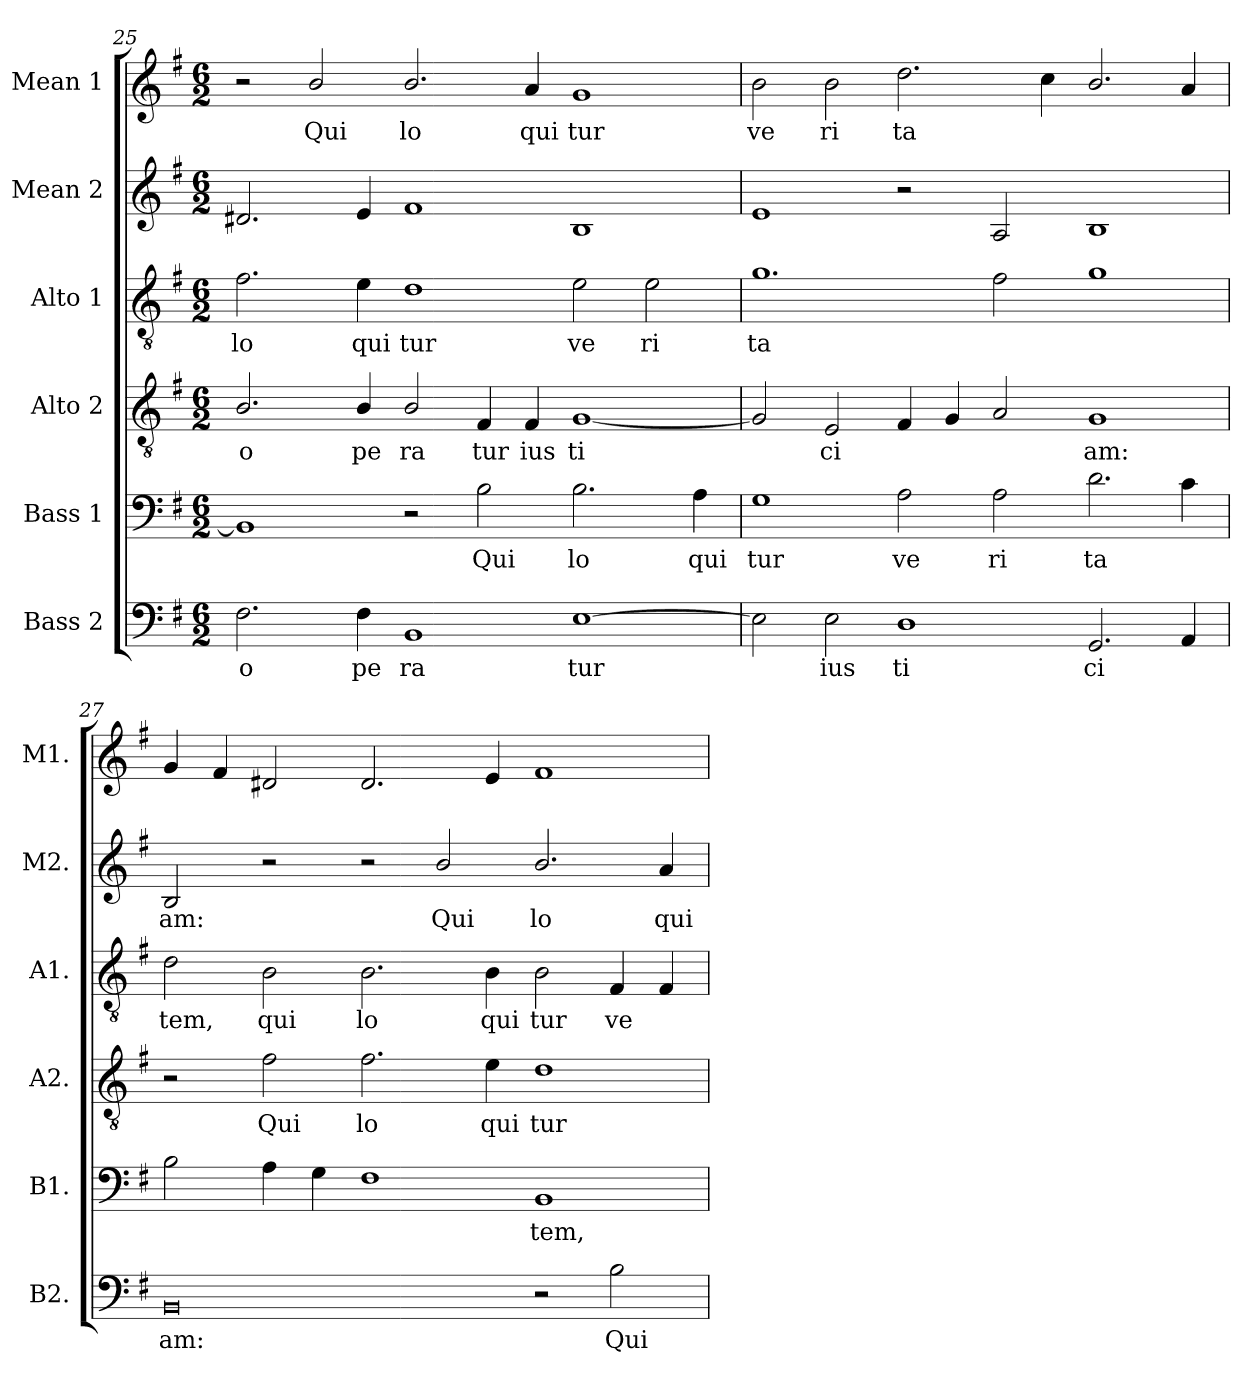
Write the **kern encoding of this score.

**kern	**text	**kern	**text	**kern	**text	**kern	**text	**kern	**text	**kern	**text
*part6	*part6	*part5	*part5	*part4	*part4	*part3	*part3	*part2	*part2	*part1	*part1
*staff6	*staff6	*staff5	*staff5	*staff4	*staff4	*staff3	*staff3	*staff2	*staff2	*staff1	*staff1
*I"Bass 2	*	*I"Bass 1	*	*I"Alto 2	*	*I"Alto 1	*	*I"Mean 2	*	*I"Mean 1	*
*I'B2.	*	*I'B1.	*	*I'A2.	*	*I'A1.	*	*I'M2.	*	*I'M1.	*
!!LO:PB:g=z
*clefF4	*	*clefF4	*	*clefGv2	*	*clefGv2	*	*clefG2	*	*clefG2	*
*	*	*	*	*ITrd7c12	*	*ITrd7c12	*	*	*	*	*
*k[f#]	*	*k[f#]	*	*k[f#]	*	*k[f#]	*	*k[f#]	*	*k[f#]	*
*G:	*	*G:	*	*G:	*	*G:	*	*G:	*	*G:	*
*M6/2	*	*M6/2	*	*M6/2	*	*M6/2	*	*M6/2	*	*M6/2	*
=25	=25	=25	=25	=25	=25	=25	=25	=25	=25	=25	=25
!	!LO:LY:b:color=#000000	!	!	!	!	!	!	!	!	!	!
!	!	!	!	!	!LO:LY:b:color=#000000	!	!	!	!	!	!
!	!	!	!	!	!	!	!LO:LY:b:color=#000000	!	!	!	!
2.F#i\	o	1BBi]	.	2.BBi/	o	2.F#i\	lo	2.d#Xi/	.	2r	.
!	!	!	!	!	!	!	!	!	!	!	!LO:LY:b:color=#000000
.	.	.	.	.	.	.	.	.	.	2bi/	Qui
!	!LO:LY:b:color=#000000	!	!	!	!	!	!	!	!	!	!
!	!	!	!	!	!LO:LY:b:color=#000000	!	!	!	!	!	!
!	!	!	!	!	!	!	!LO:LY:b:color=#000000	!	!	!	!
4F#i\	pe	.	.	4BBi/	pe	4Ei\	qui	4ei/	.	.	.
!	!LO:LY:b:color=#000000	!	!	!	!	!	!	!	!	!	!
!	!	!	!	!	!LO:LY:b:color=#000000	!	!	!	!	!	!
!	!	!	!	!	!	!	!LO:LY:b:color=#000000	!	!	!	!
!	!	!	!	!	!	!	!	!	!	!	!LO:LY:b:color=#000000
1BBi	ra	2r	.	2BBi/	ra	1Di	tur	1f#i	.	2.bi/	lo
!	!	!	!LO:LY:b:color=#000000	!	!	!	!	!	!	!	!
!	!	!	!	!	!LO:LY:b:color=#000000	!	!	!	!	!	!
.	.	2Bi\	Qui	4FF#i/	tur	.	.	.	.	.	.
!	!	!	!	!	!LO:LY:b:color=#000000	!	!	!	!	!	!
!	!	!	!	!	!	!	!	!	!	!	!LO:LY:b:color=#000000
.	.	.	.	4FF#i/	ius	.	.	.	.	4ai/	qui
!	!LO:LY:b:color=#000000	!	!	!	!	!	!	!	!	!	!
!	!	!	!LO:LY:b:color=#000000	!	!	!	!	!	!	!	!
!	!	!	!	!	!LO:LY:b:color=#000000	!	!	!	!	!	!
!	!	!	!	!	!	!	!LO:LY:b:color=#000000	!	!	!	!
!	!	!	!	!	!	!	!	!	!	!	!LO:LY:b:color=#000000
[>1Ei	tur	2.Bi\	lo	[<1GGi	ti	2Ei\	ve	1Bi	.	1gi	tur
!	!	!	!	!	!	!	!LO:LY:b:color=#000000	!	!	!	!
.	.	.	.	.	.	2Ei\	ri	.	.	.	.
!	!	!	!LO:LY:b:color=#000000	!	!	!	!	!	!	!	!
.	.	4Ai\	qui	.	.	.	.	.	.	.	.
=26	=26	=26	=26	=26	=26	=26	=26	=26	=26	=26	=26
!	!	!	!LO:LY:b:color=#000000	!	!	!	!	!	!	!	!
!	!	!	!	!	!	!	!LO:LY:b:color=#000000	!	!	!	!
!	!	!	!	!	!	!	!	!	!	!	!LO:LY:b:color=#000000
2Ei\]	.	1Gi	tur	2GGi/]	.	1.Gi	ta	1ei	.	2bi\	ve
!	!LO:LY:b:color=#000000	!	!	!	!	!	!	!	!	!	!
!	!	!	!	!	!LO:LY:b:color=#000000	!	!	!	!	!	!
!	!	!	!	!	!	!	!	!	!	!	!LO:LY:b:color=#000000
2Ei\	ius	.	.	2EEi/	ci	.	.	.	.	2bi\	ri
!	!LO:LY:b:color=#000000	!	!	!	!	!	!	!	!	!	!
!	!	!	!LO:LY:b:color=#000000	!	!	!	!	!	!	!	!
!	!	!	!	!	!	!	!	!	!	!	!LO:LY:b:color=#000000
1Di	ti	2Ai\	ve	4FF#i/	.	.	.	2r	.	2.ddi\	ta
.	.	.	.	4GGi/	.	.	.	.	.	.	.
!	!	!	!LO:LY:b:color=#000000	!	!	!	!	!	!	!	!
.	.	2Ai\	ri	2AAi/	.	2F#i\	.	2Ai/	.	.	.
.	.	.	.	.	.	.	.	.	.	4cci\	.
!	!LO:LY:b:color=#000000	!	!	!	!	!	!	!	!	!	!
!	!	!	!LO:LY:b:color=#000000	!	!	!	!	!	!	!	!
!	!	!	!	!	!LO:LY:b:color=#000000	!	!	!	!	!	!
2.GGi/	ci	2.di\	ta	1GGi	am:	1Gi	.	1Bi	.	2.bi/	.
4AAi/	.	4ci\	.	.	.	.	.	.	.	4ai/	.
=27	=27	=27	=27	=27	=27	=27	=27	=27	=27	=27	=27
!	!LO:LY:b:color=#000000	!	!	!	!	!	!	!	!	!	!
!	!	!	!	!	!	!	!LO:LY:b:color=#000000	!	!	!	!
!	!	!	!	!	!	!	!	!	!LO:LY:b:color=#000000	!	!
0BBi	am:	2Bi\	.	2r	.	2Di\	tem,	2Bi/	am:	4gi/	.
.	.	.	.	.	.	.	.	.	.	4f#i/	.
!	!	!	!	!	!LO:LY:b:color=#000000	!	!	!	!	!	!
!	!	!	!	!	!	!	!LO:LY:b:color=#000000	!	!	!	!
.	.	4Ai\	.	2F#i\	Qui	2BBi\	qui	2r	.	2d#Xi/	.
.	.	4Gi\	.	.	.	.	.	.	.	.	.
!	!	!	!	!	!LO:LY:b:color=#000000	!	!	!	!	!	!
!	!	!	!	!	!	!	!LO:LY:b:color=#000000	!	!	!	!
.	.	1F#i	.	2.F#i\	lo	2.BBi\	lo	2r	.	2.d#i/	.
!	!	!	!	!	!	!	!	!	!LO:LY:b:color=#000000	!	!
.	.	.	.	.	.	.	.	2bi/	Qui	.	.
!	!	!	!	!	!LO:LY:b:color=#000000	!	!	!	!	!	!
!	!	!	!	!	!	!	!LO:LY:b:color=#000000	!	!	!	!
.	.	.	.	4Ei\	qui	4BBi\	qui	.	.	4ei/	.
!	!	!	!LO:LY:b:color=#000000	!	!	!	!	!	!	!	!
!	!	!	!	!	!LO:LY:b:color=#000000	!	!	!	!	!	!
!	!	!	!	!	!	!	!LO:LY:b:color=#000000	!	!	!	!
!	!	!	!	!	!	!	!	!	!LO:LY:b:color=#000000	!	!
2r	.	1BBi	tem,	1Di	tur	2BBi\	tur	2.bi/	lo	1f#i	.
!	!LO:LY:b:color=#000000	!	!	!	!	!	!	!	!	!	!
!	!	!	!	!	!	!	!LO:LY:b:color=#000000	!	!	!	!
2Bi\	Qui	.	.	.	.	4FF#i/	ve	.	.	.	.
!	!	!	!	!	!	!	!	!	!LO:LY:b:color=#000000	!	!
.	.	.	.	.	.	4FF#i/	.	4ai/	qui	.	.
=	=	=	=	=	=	=	=	=	=	=	=
*-	*-	*-	*-	*-	*-	*-	*-	*-	*-	*-	*-
